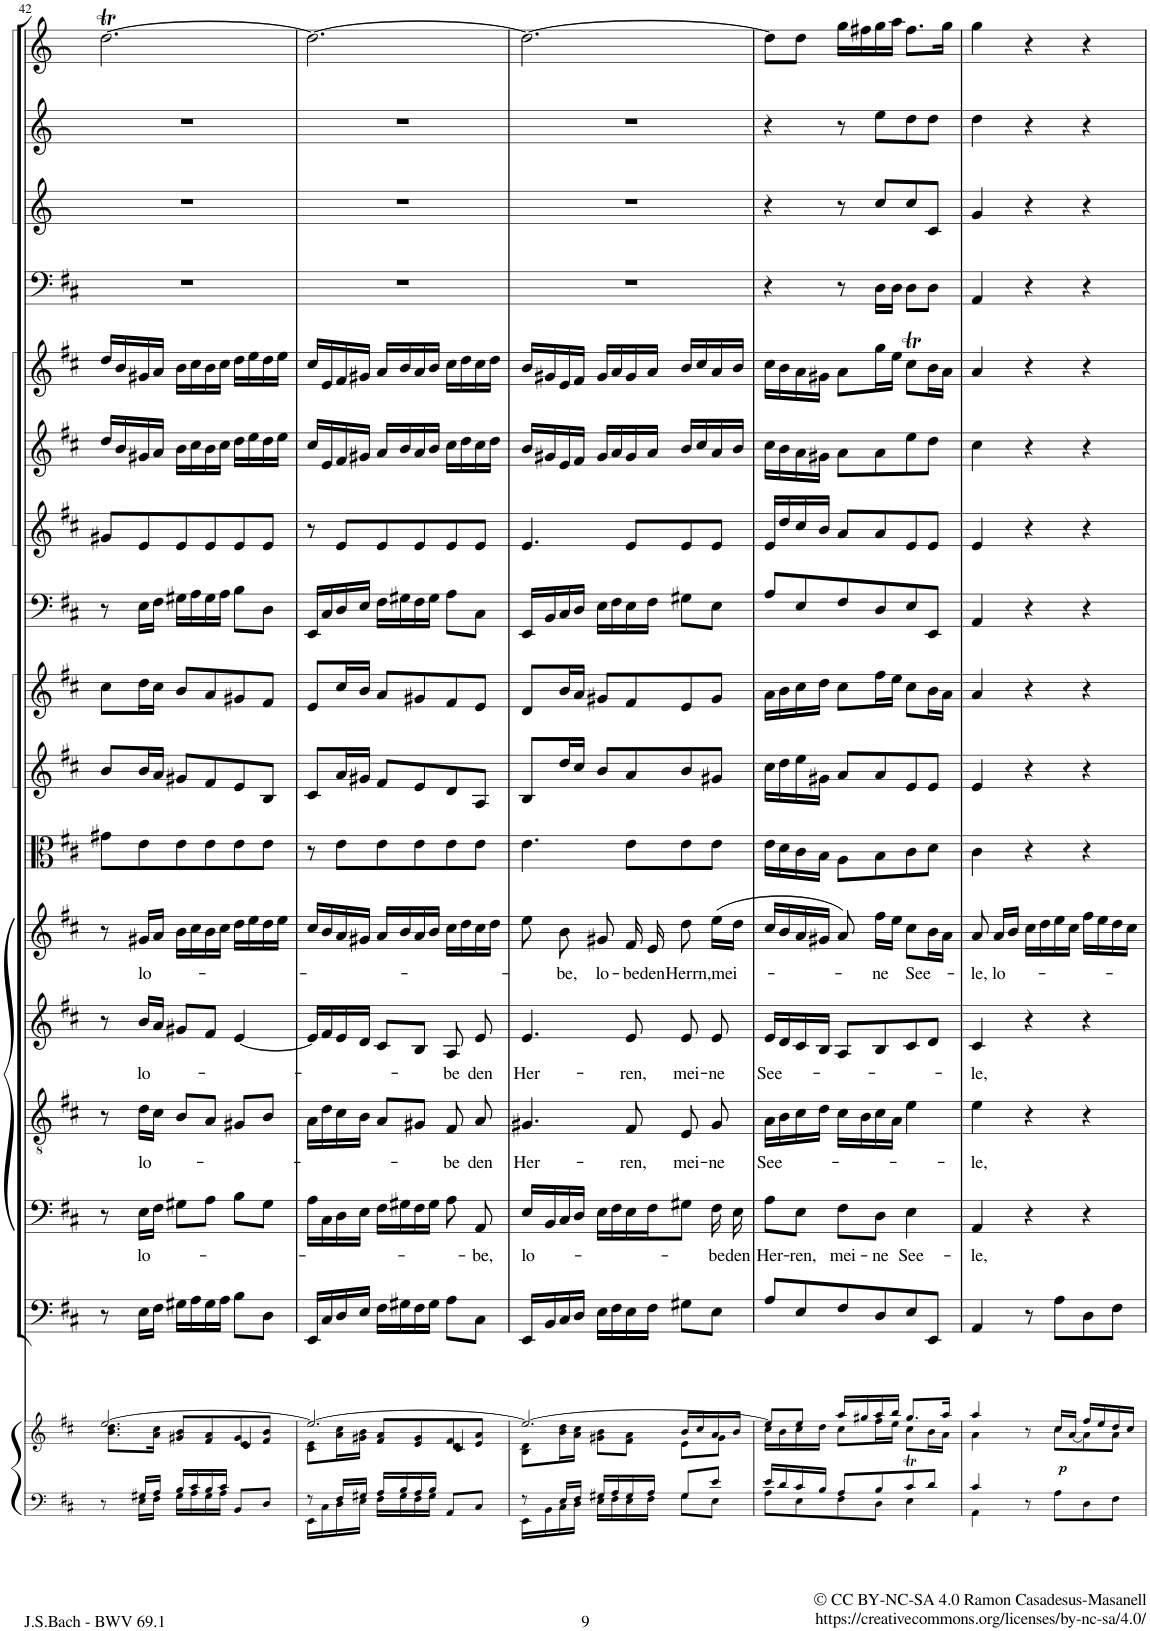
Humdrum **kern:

**kern	**kern	**dynam	**kern	**kern	**text	**kern	**text	**kern	**text	**kern	**text	**kern	**kern	**kern	**kern	**kern	**kern	**kern	**kern	**kern	**kern	**kern
*part17	*part17	*part17	*part16	*part15	*part15	*part14	*part14	*part13	*part13	*part12	*part12	*part11	*part10	*part9	*part8	*part7	*part6	*part5	*part4	*part3	*part2	*part1
*staff18	*staff17	*staff17/18	*staff16	*staff15	*staff15	*staff14	*staff14	*staff13	*staff13	*staff12	*staff12	*staff11	*staff10	*staff9	*staff8	*staff7	*staff6	*staff5	*staff4	*staff3	*staff2	*staff1
*I"Piano reduction	*	*	*I"Continuo	*I"Basso	*	*I"Tenore	*	*I"Alto	*	*I"Soprano	*	*I"Viola	*I"Violino II	*I"Violino I	*I"Fagotto	*I"Oboe III	*I"Oboe II	*I"Oboe I	*I"Timpani	*I"Tromba III (D)	*I"Tromba II (D)	*I"Tromba I (D)
*I'Pno	*	*	*	*	*	*	*	*	*	*	*	*	*	*	*	*I'Ob	*I'Ob	*I'Ob	*I'Timp	*	*	*
!!LO:PB:g=z
*clefF4	*clefG2	*	*clefF4	*clefF4	*	*clefGv2	*	*clefG2	*	*clefG2	*	*clefC3	*clefG2	*clefG2	*clefF4	*clefG2	*clefG2	*clefG2	*clefF4	*clefG2	*clefG2	*clefG2
*	*	*	*	*	*	*	*	*	*	*	*	*	*	*	*	*	*	*	*	*Trd-1c-2	*Trd-1c-2	*Trd-1c-2
*k[f#c#]	*k[f#c#]	*	*k[f#c#]	*k[f#c#]	*	*k[f#c#]	*	*k[f#c#]	*	*k[f#c#]	*	*k[f#c#]	*k[f#c#]	*k[f#c#]	*k[f#c#]	*k[f#c#]	*k[f#c#]	*k[f#c#]	*k[f#c#]	*k[]	*k[]	*k[]
*M3/4	*M3/4	*	*M3/4	*M3/4	*	*M3/4	*	*M3/4	*	*M3/4	*	*M3/4	*M3/4	*M3/4	*M3/4	*M3/4	*M3/4	*M3/4	*M3/4	*M3/4	*M3/4	*M3/4
=42	=42	=42	=42	=42	=42	=42	=42	=42	=42	=42	=42	=42	=42	=42	=42	=42	=42	=42	=42	=42	=42	=42
*^	*^	*	*	*	*	*	*	*	*	*	*	*	*	*	*	*	*	*	*	*	*	*
*	*	*	*^	*	*	*	*	*	*	*	*	*	*	*	*	*	*	*	*	*	*	*	*	*
8r	8ryy	[2.ee/	8.b\ 8.dd\L	2ryy	.	8r	8r	.	8r	.	8r	.	8r	.	8g#X\L	8b/L	8cc#\L	8r	8g#X/L	16dd/LL	16dd/LL	2.r	2.r	2.r	[2.ddT\
.	.	.	.	.	.	.	.	.	.	.	.	.	.	.	.	.	.	.	.	16b/	16b/	.	.	.	.
!	!	!	!	!	!	!	!	!LO:LY:b	!	!LO:LY:b	!	!LO:LY:b	!	!LO:LY:b	!	!	!	!	!	!	!	!	!	!	!
16G#X/LL	16E\LL	.	.	.	.	16E\LL	16E\LL	lo	16d\LL	lo-	16b/LL	lo	16g#X/LL	lo-	8e\	16b/L	16dd\L	16E\LL	8e/	16g#X/	16g#X/	.	.	.	.
16A/JJ	16F#\JJ	.	16a\ 16cc#\Jk	.	.	16F#\JJ	16F#\JJ	.	16c#\JJ	.	16a/JJ	.	16a/JJ	.	.	16a/JJ	16cc#\JJ	16F#\JJ	.	16a/JJ	16a/JJ	.	.	.	.
16B/LL	16G#\LL	.	8g#X/ 8b/L	.	.	16G#X\LL	8G#X\L	.	8B/L	.	8g#X/L	.	16b\LL	.	8e\	8g#X/L	8b/L	16G#X\LL	8e/	16b\LL	16b\LL	.	.	.	.
16c#/	16A\	.	.	.	.	16A\	.	.	.	.	.	.	16cc#\	.	.	.	.	16A\	.	16cc#\	16cc#\	.	.	.	.
16B/	16G#\	.	8f#/ 8a/	.	.	16G#\	8A\J	.	8A/J	.	8f#/J	.	16b\	.	8e\	8f#/	8a/	16G#\	8e/	16b\	16b\	.	.	.	.
16c#/JJ	16A\JJ	.	.	.	.	16A\JJ	.	.	.	.	.	.	16cc#\JJ	.	.	.	.	16A\JJ	.	16cc#\JJ	16cc#\JJ	.	.	.	.
4ryy	8BB/L	.	8e/ 8g#/	4d/	.	8B\L	8B\L	.	8G#X/L	.	[4e/	.	16dd\LL	.	8e\	8e/	8g#X/	8B\L	8e/	16dd\LL	16dd\LL	.	.	.	.
.	.	.	.	.	.	.	.	.	.	.	.	.	16ee\	.	.	.	.	.	.	16ee\	16ee\	.	.	.	.
.	8D/J	.	8f#/ 8b/J	.	.	8D\J	8G#\J	.	8B/J	.	.	.	16dd\	.	8e\J	8B/J	8f#/J	8D\J	8e/J	16dd\	16dd\	.	.	.	.
.	.	.	.	.	.	.	.	.	.	.	.	.	16ee\JJ	.	.	.	.	.	.	16ee\JJ	16ee\JJ	.	.	.	.
=43	=43	=43	=43	=43	=43	=43	=43	=43	=43	=43	=43	=43	=43	=43	=43	=43	=43	=43	=43	=43	=43	=43	=43	=43	=43
8r	16EE\LL	2.ee/_	8c#\ 8e\L	2ryy	.	16EE/LL	16A\LL	.	16A\LL	.	16e/LL]	.	16cc#/LL	.	8r	8c#/L	8e/L	16EE/LL	8r	16cc#/LL	16cc#/LL	2.r	2.r	2.r	2.dd\_
.	16C#\	.	.	.	.	16C#/	16C#\	.	16d\	.	16f#/	.	16b/	.	.	.	.	16C#/	.	16e/	16e/	.	.	.	.
16F#/LL	16D\	.	16a\ 16cc#\L	.	.	16D/	16D\	.	16c#\	.	16e/	.	16a/	.	8e\L	16a/L	16cc#/L	16D/	8e/L	16f#/	16f#/	.	.	.	.
16G#X/JJ	16E\JJ	.	16g#X\ 16b\JJ	.	.	16E/JJ	16E\JJ	.	16B\JJ	.	16d/JJ	.	16g#X/JJ	.	.	16g#X/JJ	16b/JJ	16E/JJ	.	16g#X/JJ	16g#X/JJ	.	.	.	.
16A/LL	16F#\LL	.	8f#/ 8a/L	.	.	16F#\LL	16F#\LL	.	8A/L	.	8c#/L	.	16a/LL	.	8e\	8f#/L	8a/L	16F#\LL	8e/	16a/LL	16a/LL	.	.	.	.
16B/	16G#\	.	.	.	.	16G#X\	16G#X\	.	.	.	.	.	16b/	.	.	.	.	16G#X\	.	16b/	16b/	.	.	.	.
16A/	16F#\	.	8e/ 8g#/	.	.	16F#\	16F#\	.	8G#X/J	.	8B/J	.	16a/	.	8e\	8e/	8g#X/	16F#\	8e/	16a/	16a/	.	.	.	.
16B/JJ	16G#\JJ	.	.	.	.	16G#\JJ	16G#\JJ	.	.	.	.	.	16b/JJ	.	.	.	.	16G#\JJ	.	16b/JJ	16b/JJ	.	.	.	.
!	!	!	!	!	!	!	!	!	!	!LO:LY:b	!	!LO:LY:b	!	!	!	!	!	!	!	!	!	!	!	!	!
4ryy	8AA/L	.	8d/ 8f#/	4c#/	.	8A\L	8A\	.	8F#/	be	8A/	be	16cc#\LL	.	8e\	8d/	8f#/	8A\L	8e/	16cc#\LL	16cc#\LL	.	.	.	.
.	.	.	.	.	.	.	.	.	.	.	.	.	16dd\	.	.	.	.	.	.	16dd\	16dd\	.	.	.	.
!	!	!	!	!	!	!	!	!LO:LY:b	!	!LO:LY:b	!	!LO:LY:b	!	!	!	!	!	!	!	!	!	!	!	!	!
.	8C#/J	.	8e/ 8a/J	.	.	8C#\J	8AA/	be,	8A/	den	8e/	den	16cc#\	.	8e\J	8A/J	8e/J	8C#\J	8e/J	16cc#\	16cc#\	.	.	.	.
.	.	.	.	.	.	.	.	.	.	.	.	.	16dd\JJ	.	.	.	.	.	.	16dd\JJ	16dd\JJ	.	.	.	.
=44	=44	=44	=44	=44	=44	=44	=44	=44	=44	=44	=44	=44	=44	=44	=44	=44	=44	=44	=44	=44	=44	=44	=44	=44	=44
!	!	!	!	!	!	!	!	!LO:LY:b	!	!LO:LY:b	!	!LO:LY:b	!	!	!	!	!	!	!	!	!	!	!	!	!
8r	16EE\LL	2.ee/_	8B\ 8d\L	2ryy	.	16EE/LL	16E/LL	lo-	4.G#X/	Her-	4.e/	Her-	8ee\	.	4.e\	8B/L	8d/L	16EE/LL	4.e/	16b/LL	16b/LL	2.r	2.r	2.r	2.dd\_
.	16BB\	.	.	.	.	16BB/	16BB/	.	.	.	.	.	.	.	.	.	.	16BB/	.	16g#X/	16g#X/	.	.	.	.
!	!	!	!	!	!	!	!	!	!	!	!	!	!	!LO:LY:b	!	!	!	!	!	!	!	!	!	!	!
16E/LL	16C#\	.	16b\ 16dd\L	.	.	16C#/	16C#/	.	.	.	.	.	8b\	-be,	.	16dd/L	16b/L	16C#/	.	16e/	16e/	.	.	.	.
16F#/JJ	16D\JJ	.	16a\ 16cc#\JJ	.	.	16D/JJ	16D/JJ	.	.	.	.	.	.	.	.	16cc#/JJ	16a/JJ	16D/JJ	.	16f#/JJ	16f#/JJ	.	.	.	.
!	!	!	!	!	!	!	!	!	!	!	!	!	!	!LO:LY:b	!	!	!	!	!	!	!	!	!	!	!
16G#X/LL	16E\LL	.	8g#X\ 8b\L	.	.	16E\LL	16E\LL	.	.	.	.	.	8g#X/	lo-	.	8b/L	8g#X/L	16E\LL	.	16g#/LL	16g#/LL	.	.	.	.
16A/	16F#\	.	.	.	.	16F#\	16F#\	.	.	.	.	.	.	.	.	.	.	16F#\	.	16a/	16a/	.	.	.	.
!	!	!	!	!	!	!	!	!	!	!LO:LY:b	!	!LO:LY:b	!	!LO:LY:b	!	!	!	!	!	!	!	!	!	!	!
16G#/	16E\	.	8f#\ 8a\J	.	.	16E\	16E\	.	8F#/	ren,	8e/	ren,	16f#/	be	8e\L	8a/	8f#/	16E\	8e/L	16g#/	16g#/	.	.	.	.
!	!	!	!	!	!	!	!	!	!	!	!	!	!	!LO:LY:b	!	!	!	!	!	!	!	!	!	!	!
16A/JJ	16F#\JJ	.	.	.	.	16F#\JJ	16F#\J	.	.	.	.	.	16e/	den	.	.	.	16F#\JJ	.	16a/JJ	16a/JJ	.	.	.	.
!	!	!	!	!	!	!	!	!	!	!LO:LY:b	!	!LO:LY:b	!	!LO:LY:b	!	!	!	!	!	!	!	!	!	!	!
8G#/L	8G#\L	.	8e\L	16b/LL	.	8G#X\L	8G#X\J	.	8E/	mei-	8e/	mei-	8dd\	Herrn,	8e\	8b/	8e/	8G#X\L	8e/	16b/LL	16b/LL	.	.	.	.
.	.	.	.	16cc#/	.	.	.	.	.	.	.	.	.	.	.	.	.	.	.	16cc#/	16cc#/	.	.	.	.
!	!	!	!	!	!	!	!	!LO:LY:b	!	!LO:LY:b	!	!LO:LY:b	!	!LO:LY:b	!	!	!	!	!	!	!	!	!	!	!
8e/J	8E\J	.	8g#\J	16a/	.	8E\J	16F#\	-be	8G#/	ne	8e/	ne	(16ee\LL	mei-	8e\J	8g#X/J	8g#/J	8E\J	8e/J	16a/	16a/	.	.	.	.
!	!	!	!	!	!	!	!	!LO:LY:b	!	!	!	!	!	!	!	!	!	!	!	!	!	!	!	!	!
.	.	.	.	16b/JJ	.	.	16E\	den	.	.	.	.	16dd\JJ	.	.	.	.	.	.	16b/JJ	16b/JJ	.	.	.	.
=45	=45	=45	=45	=45	=45	=45	=45	=45	=45	=45	=45	=45	=45	=45	=45	=45	=45	=45	=45	=45	=45	=45	=45	=45	=45
!	!	!	!	!	!	!	!	!LO:LY:b	!	!LO:LY:b	!	!LO:LY:b	!	!	!	!	!	!	!	!	!	!	!	!	!
*	*	*	*v	*v	*	*	*	*	*	*	*	*	*	*	*	*	*	*	*	*	*	*	*	*	*
16e/LL	8A\L	8ee/L]	16cc#\LL	.	8A/L	8A\L	Her-	16A\LL	See	16e/LL	See	16cc#/LL	.	16e\LL	16cc#\LL	16a\LL	8A/L	16e/LL	16cc#\LL	16cc#\LL	4r	4r	4r	8dd\L]
16d/	.	.	16b\	.	.	.	.	16B\	.	16d/	.	16b/	.	16d\	16dd\	16b\	.	16dd/	16b\	16b\	.	.	.	.
!	!	!	!	!	!	!	!LO:LY:b	!	!	!	!	!	!	!	!	!	!	!	!	!	!	!	!	!
16c#/	8E\	8ee/J	16cc#\	.	8E/	8E\J	ren,	16c#\	.	16c#/	.	16a/	.	16c#\	16ee\	16cc#\	8E/	16cc#/	16a\	16a\	.	.	.	8dd\J
16B/JJ	.	.	16dd\JJ	.	.	.	.	16d\JJ	.	16B/JJ	.	16g#X/JJ	.	16B\JJ	16g#X\JJ	16dd\JJ	.	16b/JJ	16g#X\JJ	16g#X\JJ	.	.	.	.
!	!	!	!	!	!	!	!LO:LY:b	!	!	!	!	!	!	!	!	!	!	!	!	!	!	!	!	!
8A/L	8F#\	16aa/LL	8cc#\L	.	8F#/	8F#\L	mei-	16c#\LL	.	8A/L	.	8a/)	.	8A\L	8a/L	8cc#\L	8F#/	8a/L	8a\L	8a\L	8r	8r	8r	16gg\LL
.	.	16gg#X/	.	.	.	.	.	16B\	.	.	.	.	.	.	.	.	.	.	.	.	.	.	.	16ff#X\
!	!	!	!	!	!	!	!LO:LY:b	!	!	!	!	!	!LO:LY:b	!	!	!	!	!	!	!	!	!	!	!
8B/	8D\J	16aa/	16ff#\L	.	8D/	8D\J	ne	16c#\	.	8B/	.	16ff#\LL	-ne	8B\	8a/	16ff#\L	8D/	8a/	8a\	16gg\L	16D\LL	8cc/L	8ee\L	16gg\
.	.	16bb/JJ	16ee\JJ	.	.	.	.	16A\JJ	.	.	.	16ee\JJ	.	.	.	16ee\JJ	.	.	.	16ee\JJ	16D\JJ	.	.	16aa\JJ
!	!	!	!	!	!	!	!LO:LY:b	!	!	!	!	!	!LO:LY:b	!	!	!	!	!	!	!	!	!	!	!
8c#/	4E\	8.gg#/L	8cc#t\L	.	8E/	4E\	See-	4e\	.	8c#/	.	8cc#\L	See-	8c#\	8e/	8cc#\L	8E/	8e/	8ee\	8cc#t\L	8D\L	8cc/	8dd\	8.ff#\L
8d/J	.	.	16b\L	.	8EE/J	.	.	.	.	8d/J	.	16b\L	.	8d\J	8e/J	16b\L	8EE/J	8e/J	8dd\J	16b\L	8D\J	8c/J	8dd\J	.
.	.	16aa/Jk	16a\JJ	.	.	.	.	.	.	.	.	16a\JJ	.	.	.	16a\JJ	.	.	.	16a\JJ	.	.	.	16gg\Jk
=46	=46	=46	=46	=46	=46	=46	=46	=46	=46	=46	=46	=46	=46	=46	=46	=46	=46	=46	=46	=46	=46	=46	=46	=46
!	!	!	!	!	!	!	!LO:LY:b	!	!LO:LY:b	!	!LO:LY:b	!	!LO:LY:b	!	!	!	!	!	!	!	!	!	!	!
4c#/	4AA\	4aa/	4a\	.	4AA/	4AA/	le,	4e\	le,	4c#/	le,	8a/	-le,	4c#\	4e/	4a/	4AA/	4e/	4cc#\	4a/	4AA/	4g/	4dd\	4gg\
!	!	!	!	!	!	!	!	!	!	!	!	!	!LO:LY:b	!	!	!	!	!	!	!	!	!	!	!
.	.	.	.	.	.	.	.	.	.	.	.	16a/LL	lo	.	.	.	.	.	.	.	.	.	.	.
.	.	.	.	.	.	.	.	.	.	.	.	16b/JJ	.	.	.	.	.	.	.	.	.	.	.	.
8r	8ryy	8r	8ryy	.	8r	4r	.	4r	.	4r	.	16cc#\LL	.	4r	4r	4r	4r	4r	4r	4r	4r	4r	4r	4r
.	.	.	.	.	.	.	.	.	.	.	.	16dd\	.	.	.	.	.	.	.	.	.	.	.	.
!	!	!	!	!LO:DY:b	!	!	!	!	!	!	!	!	!	!	!	!	!	!	!	!	!	!	!	!
8A\L	8ryy	16cc#/LL	8cc#\L	p	8A\L	.	.	.	.	.	.	16ee\	.	.	.	.	.	.	.	.	.	.	.	.
.	.	[<16a/JJ	.	.	.	.	.	.	.	.	.	16cc#\JJ	.	.	.	.	.	.	.	.	.	.	.	.
8D\	4ryy	16ff#/LL	8a\]	.	8D\	4r	.	4r	.	4r	.	16ff#\LL	.	4r	4r	4r	4r	4r	4r	4r	4r	4r	4r	4r
.	.	16ee/	.	.	.	.	.	.	.	.	.	16ee\	.	.	.	.	.	.	.	.	.	.	.	.
8F#\J	.	16dd/	8a\J	.	8F#\J	.	.	.	.	.	.	16dd\	.	.	.	.	.	.	.	.	.	.	.	.
.	.	16cc#/JJ	.	.	.	.	.	.	.	.	.	16cc#\JJ	.	.	.	.	.	.	.	.	.	.	.	.
*v	*v	*	*	*	*	*	*	*	*	*	*	*	*	*	*	*	*	*	*	*	*	*	*	*
*	*v	*v	*	*	*	*	*	*	*	*	*	*	*	*	*	*	*	*	*	*	*	*	*
=	=	=	=	=	=	=	=	=	=	=	=	=	=	=	=	=	=	=	=	=	=	=
*-	*-	*-	*-	*-	*-	*-	*-	*-	*-	*-	*-	*-	*-	*-	*-	*-	*-	*-	*-	*-	*-	*-
